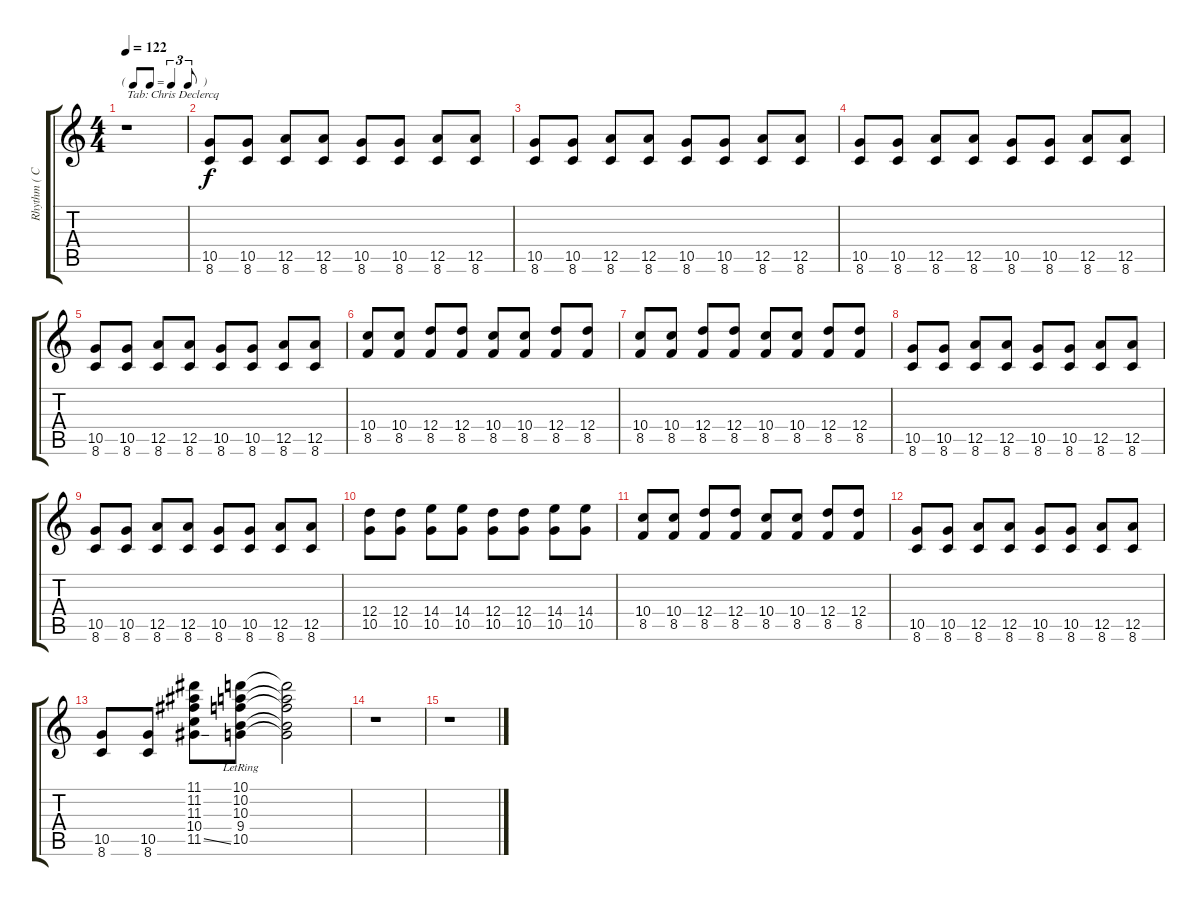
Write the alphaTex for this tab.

\track ("Rhythm ( Chords )" "Rhythm ( C") {instrument electricguitarmuted}
\staff {score tabs}
\tuning (E4 B3 G3 D3 A2 E2) {hide}
\ts (4 4)
\tf triplet8th
\tempo 122
\clef g2
\ks c
r.1{txt "Tab: Chris Declercq" dy f instrument electricguitarmuted} |
(10.5 8.6).8 (10.5 8.6).8 (12.5 8.6).8 (12.5 8.6).8 (10.5 8.6).8 (10.5 8.6).8 (12.5 8.6).8 (12.5 8.6).8 |
(10.5 8.6).8 (10.5 8.6).8 (12.5 8.6).8 (12.5 8.6).8 (10.5 8.6).8 (10.5 8.6).8 (12.5 8.6).8 (12.5 8.6).8 |
(10.5 8.6).8 (10.5 8.6).8 (12.5 8.6).8 (12.5 8.6).8 (10.5 8.6).8 (10.5 8.6).8 (12.5 8.6).8 (12.5 8.6).8 |
(10.5 8.6).8 (10.5 8.6).8 (12.5 8.6).8 (12.5 8.6).8 (10.5 8.6).8 (10.5 8.6).8 (12.5 8.6).8 (12.5 8.6).8 |
(10.4 8.5).8 (10.4 8.5).8 (12.4 8.5).8 (12.4 8.5).8 (10.4 8.5).8 (10.4 8.5).8 (12.4 8.5).8 (12.4 8.5).8 |
(10.4 8.5).8 (10.4 8.5).8 (12.4 8.5).8 (12.4 8.5).8 (10.4 8.5).8 (10.4 8.5).8 (12.4 8.5).8 (12.4 8.5).8 |
(10.5 8.6).8 (10.5 8.6).8 (12.5 8.6).8 (12.5 8.6).8 (10.5 8.6).8 (10.5 8.6).8 (12.5 8.6).8 (12.5 8.6).8 |
(10.5 8.6).8 (10.5 8.6).8 (12.5 8.6).8 (12.5 8.6).8 (10.5 8.6).8 (10.5 8.6).8 (12.5 8.6).8 (12.5 8.6).8 |
(12.4 10.5).8 (12.4 10.5).8 (14.4 10.5).8 (14.4 10.5).8 (12.4 10.5).8 (12.4 10.5).8 (14.4 10.5).8 (14.4 10.5).8 |
(10.4 8.5).8 (10.4 8.5).8 (12.4 8.5).8 (12.4 8.5).8 (10.4 8.5).8 (10.4 8.5).8 (12.4 8.5).8 (12.4 8.5).8 |
(10.5 8.6).8 (10.5 8.6).8 (12.5 8.6).8 (12.5 8.6).8 (10.5 8.6).8 (10.5 8.6).8 (12.5 8.6).8 (12.5 8.6).8 |
(10.5 8.6).8 (10.5 8.6).8 (11.1 11.2 11.3 10.4 11.5{ss}).8 (10.1{lr} 10.2{lr} 10.3{lr} 9.4{lr} 10.5{lr}).8 (10.1{t} 10.2{t} 10.3{t} 9.4{t} 10.5{t}).2 |
r.1 |
r.1
